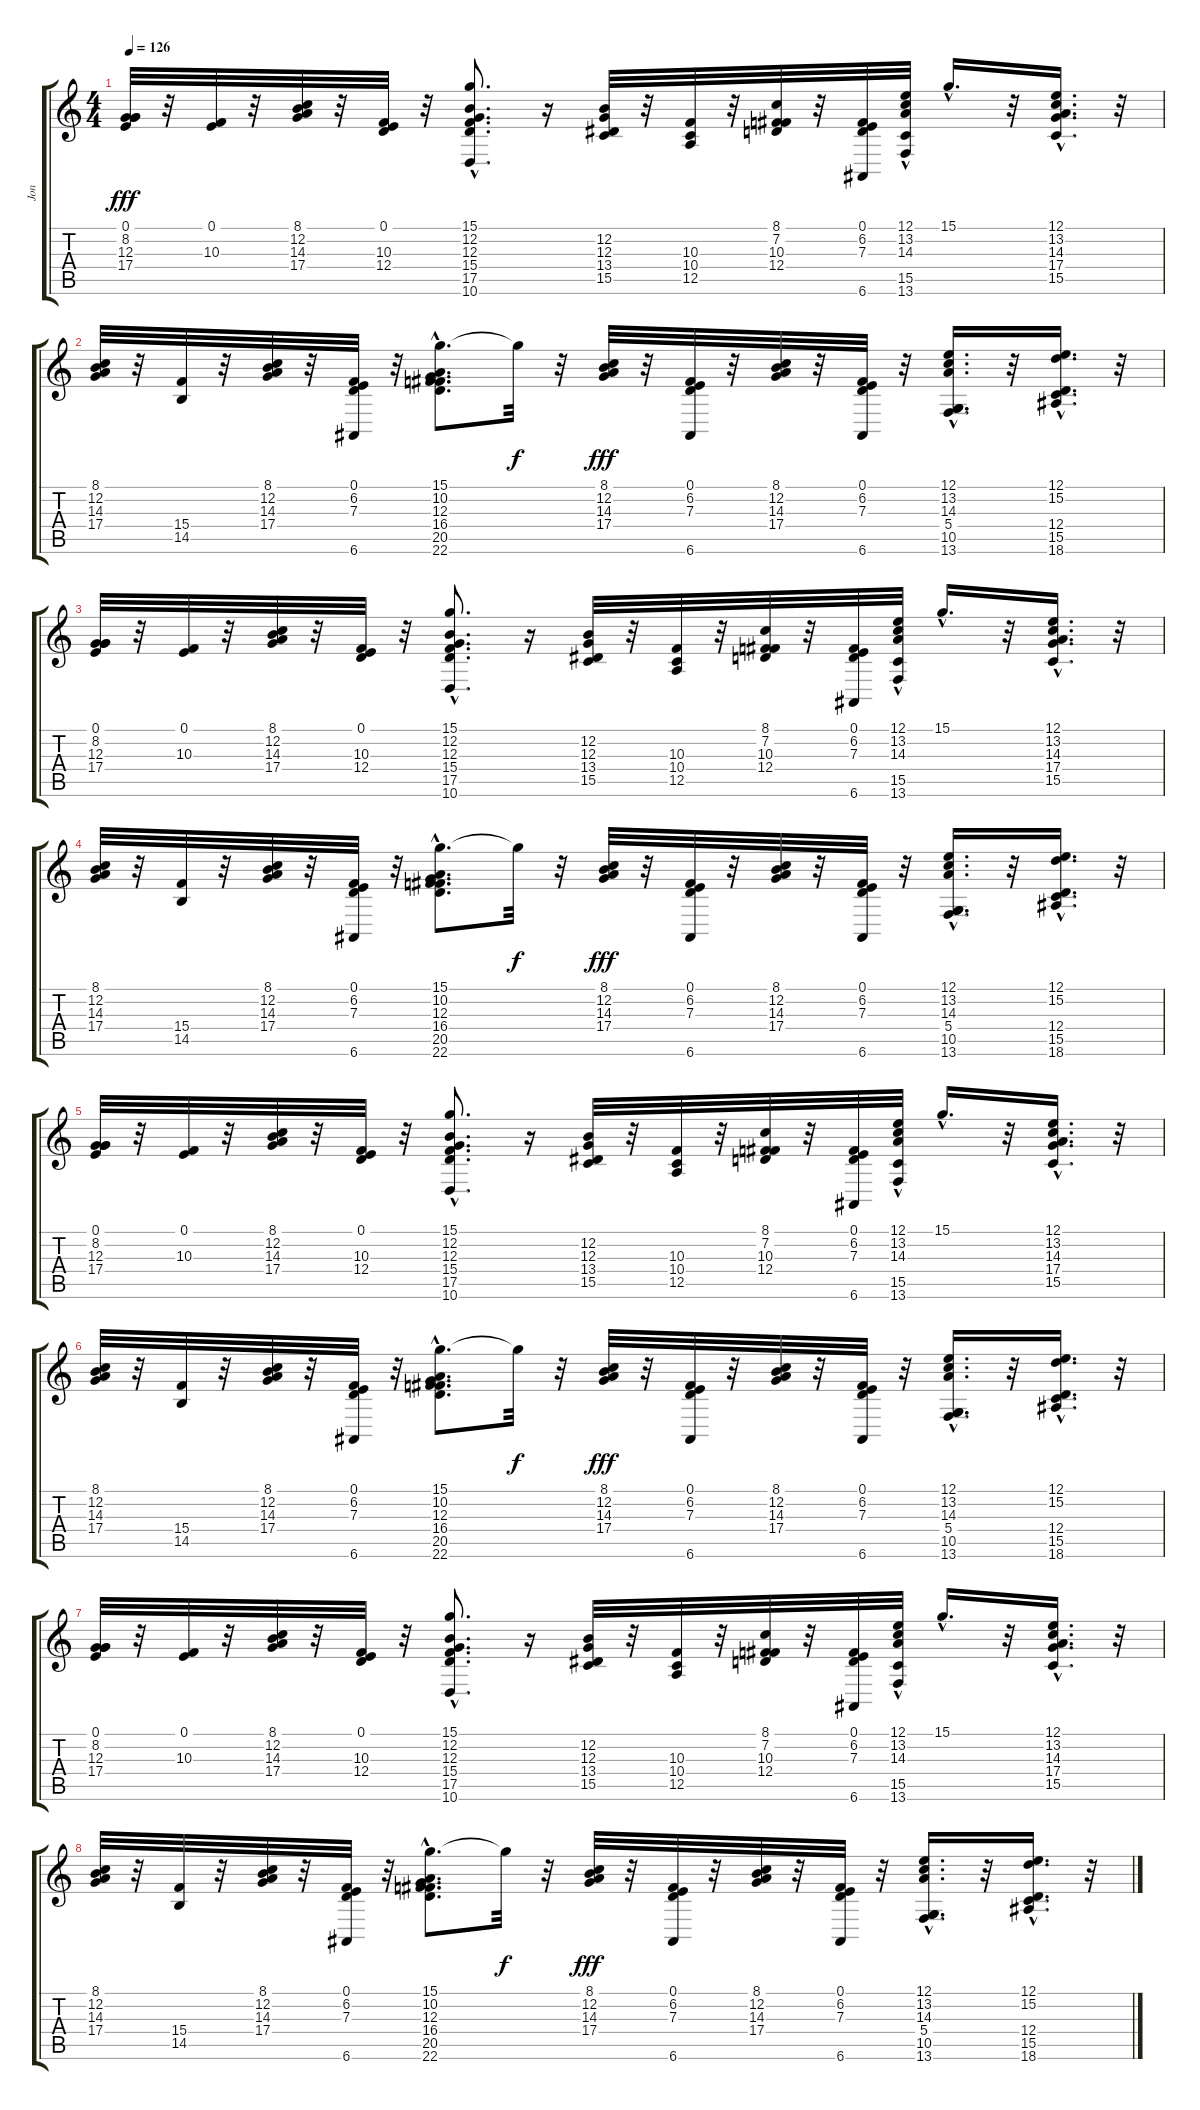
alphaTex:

\track ("Jon" "Jon") {instrument rockorgan}
\staff {score tabs}
\tuning (E4 B3 G3 D3 A2 E2) {hide}
\ts (4 4)
\tempo 126
\clef g2
\ks c
(0.1 8.2 12.3 17.4).32{dy fff} r.32 (0.1 10.3).32 r.32 (8.1 12.2 14.3 17.4).32 r.32 (0.1 10.3 12.4).32 r.32 (15.1{hac} 12.2 12.3 15.4 17.5{hac} 10.6).8{d} r.16 (12.2 12.3 13.4 15.5).32 r.32 (10.3 10.4 12.5).32 r.32 (8.1 7.2 10.3 12.4).32 r.32 (0.1 6.2 7.3 6.6).32 (12.1{hac} 13.2{hac} 14.3 15.5 13.6).32 15.1{hac}.16{d} r.32 (12.1 13.2 14.3 17.4 15.5{hac}).16{d} r.32 |
(8.1 12.2 14.3 17.4).32 r.32 (15.4 14.5).32 r.32 (8.1 12.2 14.3 17.4).32 r.32 (0.1 6.2 7.3 6.6).32 r.32 (15.1{hac} 10.2 12.3{hac} 16.4 20.5 22.6{hac}).8{d} 15.1{t}.32{dy f} r.32 (8.1 12.2 14.3 17.4).32{dy fff} r.32 (0.1 6.2 7.3 6.6).32 r.32 (8.1 12.2 14.3 17.4).32 r.32 (0.1 6.2 7.3 6.6).32 r.32 (12.1{hac} 13.2{hac} 14.3 5.4 10.5{hac} 13.6{hac}).16{d} r.32 (12.1 15.2{hac} 12.4 15.5 18.6).16{d} r.32 |
(0.1 8.2 12.3 17.4).32 r.32 (0.1 10.3).32 r.32 (8.1 12.2 14.3 17.4).32 r.32 (0.1 10.3 12.4).32 r.32 (15.1{hac} 12.2 12.3 15.4 17.5{hac} 10.6).8{d} r.16 (12.2 12.3 13.4 15.5).32 r.32 (10.3 10.4 12.5).32 r.32 (8.1 7.2 10.3 12.4).32 r.32 (0.1 6.2 7.3 6.6).32 (12.1{hac} 13.2{hac} 14.3 15.5 13.6).32 15.1{hac}.16{d} r.32 (12.1 13.2 14.3 17.4 15.5{hac}).16{d} r.32 |
(8.1 12.2 14.3 17.4).32 r.32 (15.4 14.5).32 r.32 (8.1 12.2 14.3 17.4).32 r.32 (0.1 6.2 7.3 6.6).32 r.32 (15.1{hac} 10.2 12.3{hac} 16.4 20.5 22.6{hac}).8{d} 15.1{t}.32{dy f} r.32 (8.1 12.2 14.3 17.4).32{dy fff} r.32 (0.1 6.2 7.3 6.6).32 r.32 (8.1 12.2 14.3 17.4).32 r.32 (0.1 6.2 7.3 6.6).32 r.32 (12.1{hac} 13.2{hac} 14.3 5.4 10.5{hac} 13.6{hac}).16{d} r.32 (12.1 15.2{hac} 12.4 15.5 18.6).16{d} r.32 |
(0.1 8.2 12.3 17.4).32 r.32 (0.1 10.3).32 r.32 (8.1 12.2 14.3 17.4).32 r.32 (0.1 10.3 12.4).32 r.32 (15.1{hac} 12.2 12.3 15.4 17.5{hac} 10.6).8{d} r.16 (12.2 12.3 13.4 15.5).32 r.32 (10.3 10.4 12.5).32 r.32 (8.1 7.2 10.3 12.4).32 r.32 (0.1 6.2 7.3 6.6).32 (12.1{hac} 13.2{hac} 14.3 15.5 13.6).32 15.1{hac}.16{d} r.32 (12.1 13.2 14.3 17.4 15.5{hac}).16{d} r.32 |
(8.1 12.2 14.3 17.4).32 r.32 (15.4 14.5).32 r.32 (8.1 12.2 14.3 17.4).32 r.32 (0.1 6.2 7.3 6.6).32 r.32 (15.1{hac} 10.2 12.3{hac} 16.4 20.5 22.6{hac}).8{d} 15.1{t}.32{dy f} r.32 (8.1 12.2 14.3 17.4).32{dy fff} r.32 (0.1 6.2 7.3 6.6).32 r.32 (8.1 12.2 14.3 17.4).32 r.32 (0.1 6.2 7.3 6.6).32 r.32 (12.1{hac} 13.2{hac} 14.3 5.4 10.5{hac} 13.6{hac}).16{d} r.32 (12.1 15.2{hac} 12.4 15.5 18.6).16{d} r.32 |
(0.1 8.2 12.3 17.4).32 r.32 (0.1 10.3).32 r.32 (8.1 12.2 14.3 17.4).32 r.32 (0.1 10.3 12.4).32 r.32 (15.1{hac} 12.2 12.3 15.4 17.5{hac} 10.6).8{d} r.16 (12.2 12.3 13.4 15.5).32 r.32 (10.3 10.4 12.5).32 r.32 (8.1 7.2 10.3 12.4).32 r.32 (0.1 6.2 7.3 6.6).32 (12.1{hac} 13.2{hac} 14.3 15.5 13.6).32 15.1{hac}.16{d} r.32 (12.1 13.2 14.3 17.4 15.5{hac}).16{d} r.32 |
(8.1 12.2 14.3 17.4).32 r.32 (15.4 14.5).32 r.32 (8.1 12.2 14.3 17.4).32 r.32 (0.1 6.2 7.3 6.6).32 r.32 (15.1{hac} 10.2 12.3{hac} 16.4 20.5 22.6{hac}).8{d} 15.1{t}.32{dy f} r.32 (8.1 12.2 14.3 17.4).32{dy fff} r.32 (0.1 6.2 7.3 6.6).32 r.32 (8.1 12.2 14.3 17.4).32 r.32 (0.1 6.2 7.3 6.6).32 r.32 (12.1{hac} 13.2{hac} 14.3 5.4 10.5{hac} 13.6{hac}).16{d} r.32 (12.1 15.2{hac} 12.4 15.5 18.6).16{d} r.32
